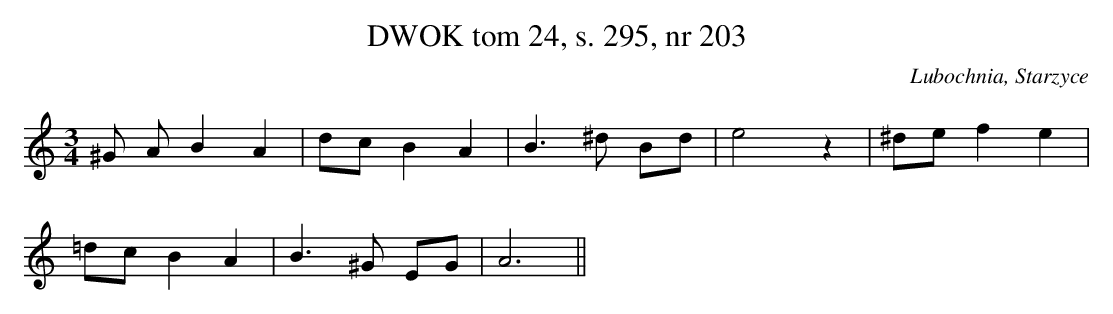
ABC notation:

X:1
T: DWOK tom 24, s. 295, nr 203
O: Lubochnia, Starzyce
L: 1/16
M: 3/4
K: C
^G2 A2 B4 A4 | d2c2 B4A4|B6^d2 B2d2|e8z4|^d2e2 f4e4|
=d2c2 B4A4|B6 ^G2 E2G2|A12||
